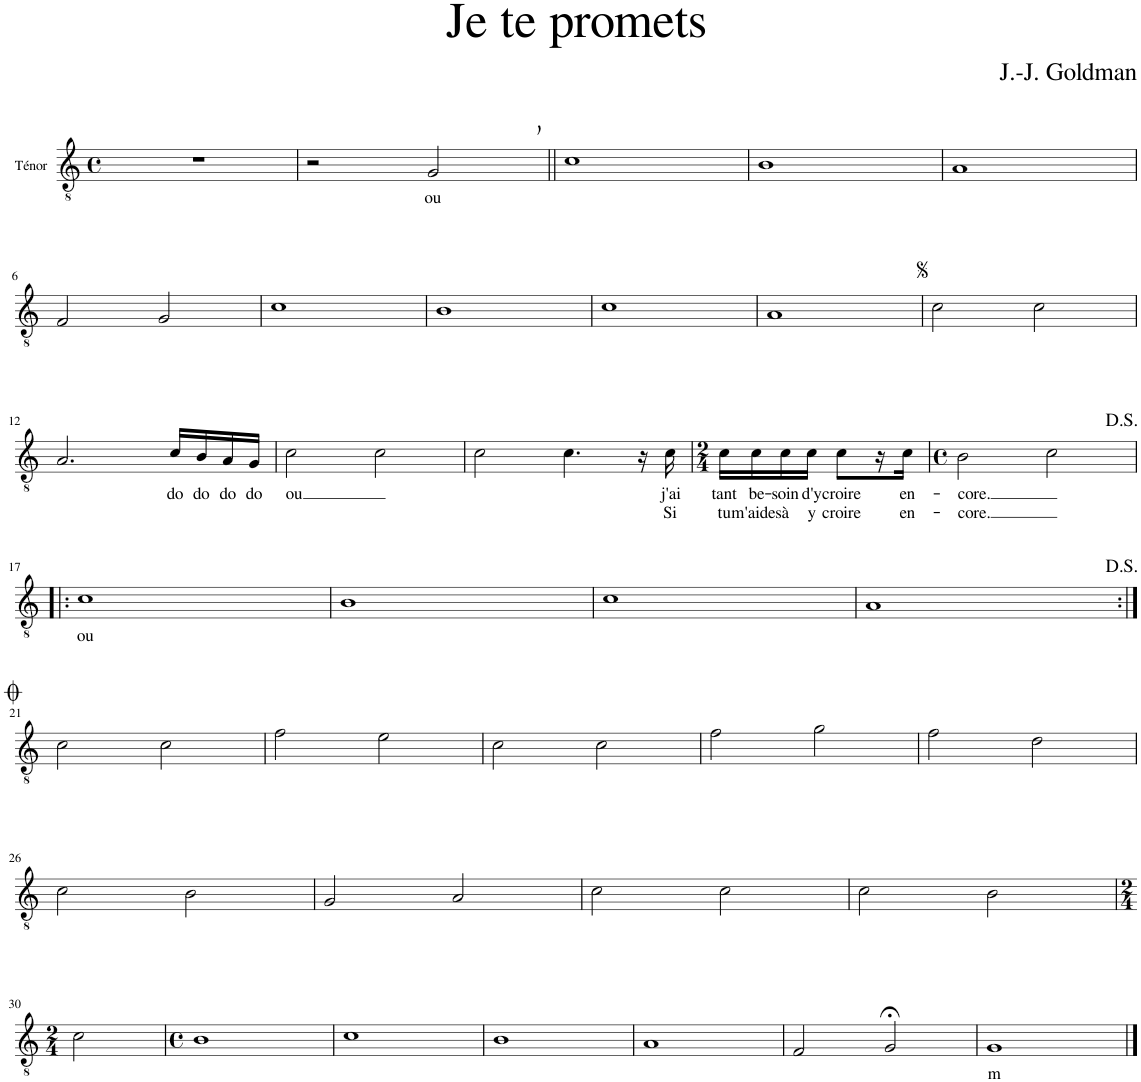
**kern	**text	**text
*part1	*part1	*part1
*staff1	*staff1	*staff1
*I"Ténor	*	*
*clefGv2	*	*
*k[]	*	*
*M4/4	*	*
*met(c)	*	*
=1	=1	=1
1r	.	.
=2	=2	=2
2r	.	.
!	!LO:LY:b	!
2G,/	ou	.
=3||	=3||	=3||
1c	.	.
=4	=4	=4
1B	.	.
=5	=5	=5
1A	.	.
!!LO:LB:g=z
=6	=6	=6
2F/	.	.
2G/	.	.
=7	=7	=7
1c	.	.
=8	=8	=8
1B	.	.
=9	=9	=9
1c	.	.
=10	=10	=10
1A	.	.
=11	=11	=11
2c\	.	.
2c\	.	.
!!LO:LB:g=z
=12	=12	=12
2.A/	.	.
!	!LO:LY:b	!
16c/LL	do	.
!	!LO:LY:b	!
16B/	do	.
!	!LO:LY:b	!
16A/	do	.
!	!LO:LY:b	!
16G/JJ	do	.
=13	=13	=13
!	!LO:LY:b	!
2c\	ou	.
2c\	.	.
=14	=14	=14
2c\	.	.
4.c\	.	.
16r	.	.
!	!LO:LY:b	!LO:LY:b
16c\	j'ai	Si
=15	=15	=15
*M2/4	*	*
!	!LO:LY:b	!LO:LY:b
16c\LL	tant	tu
!	!LO:LY:b	!LO:LY:b
16c\	be-	m'aides
!	!LO:LY:b	!LO:LY:b
16c\	-soin	à
!	!LO:LY:b	!LO:LY:b
16c\JJ	d'y	y
!	!LO:LY:b	!LO:LY:b
8c\L	croire	croire
16r	.	.
!	!LO:LY:b	!LO:LY:b
16c\JJ	en-	en-
=16	=16	=16
*M4/4	*	*
*met(c)	*	*
!	!LO:LY:b	!LO:LY:b
2B\	-core.	-core.
2c\	.	.
!!LO:LB:g=z
=17!|:	=17!|:	=17!|:
!	!LO:LY:b	!
1c	ou	.
=18	=18	=18
1B	.	.
=19	=19	=19
1c	.	.
=20	=20	=20
1A	.	.
!!LO:LB:g=z
=21:|!	=21:|!	=21:|!
2c\	.	.
2c\	.	.
=22	=22	=22
2f\	.	.
2e\	.	.
=23	=23	=23
2c\	.	.
2c\	.	.
=24	=24	=24
2f\	.	.
2g\	.	.
=25	=25	=25
2f\	.	.
2d\	.	.
!!LO:LB:g=z
=26	=26	=26
2c\	.	.
2B\	.	.
=27	=27	=27
2G/	.	.
2A/	.	.
=28	=28	=28
2c\	.	.
2c\	.	.
=29	=29	=29
2c\	.	.
2B\	.	.
!!LO:LB:g=z
=30	=30	=30
*M2/4	*	*
2c\	.	.
=31	=31	=31
*M4/4	*	*
*met(c)	*	*
1B	.	.
=32	=32	=32
1c	.	.
=33	=33	=33
1B	.	.
=34	=34	=34
1A	.	.
=35	=35	=35
2F/	.	.
2G;</	.	.
=36	=36	=36
!	!LO:LY:b	!
1G	m	.
==	==	==
*-	*-	*-
